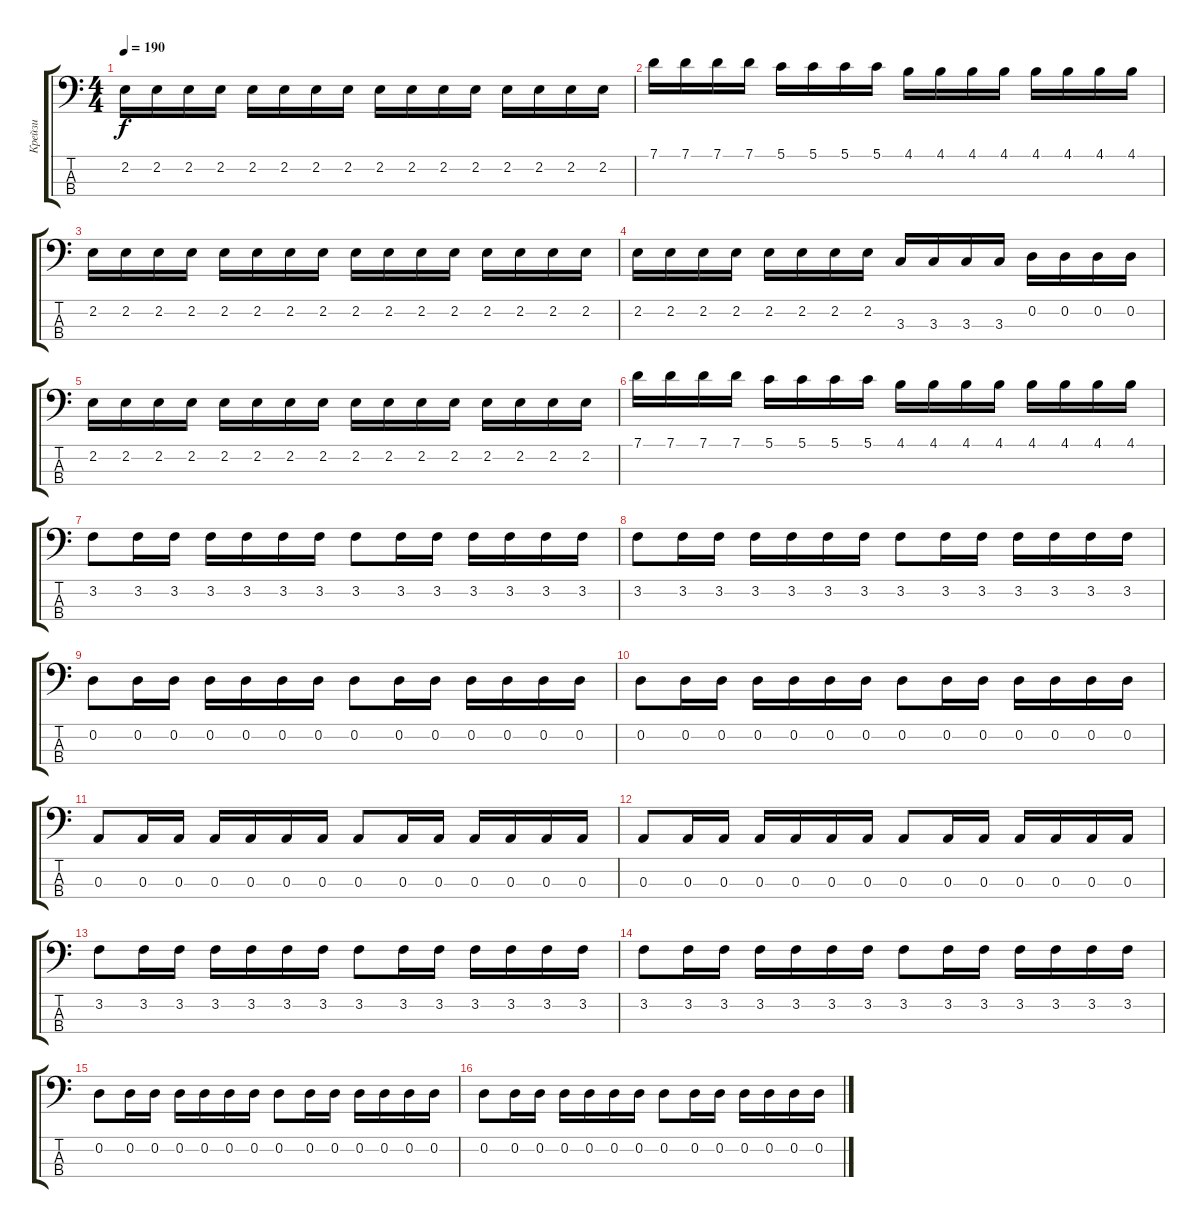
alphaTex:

\track ("Крейзи" "Крейзи") {instrument electricbassfinger}
\staff {score tabs}
\tuning (G2 D2 A1 E1) {hide}
\ts (4 4)
\tempo 190
\clef f4
\ks c
2.2.16{dy f} 2.2.16 2.2.16 2.2.16 2.2.16 2.2.16 2.2.16 2.2.16 2.2.16 2.2.16 2.2.16 2.2.16 2.2.16 2.2.16 2.2.16 2.2.16 |
7.1.16 7.1.16 7.1.16 7.1.16 5.1.16 5.1.16 5.1.16 5.1.16 4.1.16 4.1.16 4.1.16 4.1.16 4.1.16 4.1.16 4.1.16 4.1.16 |
2.2.16 2.2.16 2.2.16 2.2.16 2.2.16 2.2.16 2.2.16 2.2.16 2.2.16 2.2.16 2.2.16 2.2.16 2.2.16 2.2.16 2.2.16 2.2.16 |
2.2.16 2.2.16 2.2.16 2.2.16 2.2.16 2.2.16 2.2.16 2.2.16 3.3.16 3.3.16 3.3.16 3.3.16 0.2.16 0.2.16 0.2.16 0.2.16 |
2.2.16 2.2.16 2.2.16 2.2.16 2.2.16 2.2.16 2.2.16 2.2.16 2.2.16 2.2.16 2.2.16 2.2.16 2.2.16 2.2.16 2.2.16 2.2.16 |
7.1.16 7.1.16 7.1.16 7.1.16 5.1.16 5.1.16 5.1.16 5.1.16 4.1.16 4.1.16 4.1.16 4.1.16 4.1.16 4.1.16 4.1.16 4.1.16 |
3.2.8 3.2.16 3.2.16 3.2.16 3.2.16 3.2.16 3.2.16 3.2.8 3.2.16 3.2.16 3.2.16 3.2.16 3.2.16 3.2.16 |
3.2.8 3.2.16 3.2.16 3.2.16 3.2.16 3.2.16 3.2.16 3.2.8 3.2.16 3.2.16 3.2.16 3.2.16 3.2.16 3.2.16 |
0.2.8 0.2.16 0.2.16 0.2.16 0.2.16 0.2.16 0.2.16 0.2.8 0.2.16 0.2.16 0.2.16 0.2.16 0.2.16 0.2.16 |
0.2.8 0.2.16 0.2.16 0.2.16 0.2.16 0.2.16 0.2.16 0.2.8 0.2.16 0.2.16 0.2.16 0.2.16 0.2.16 0.2.16 |
0.3.8 0.3.16 0.3.16 0.3.16 0.3.16 0.3.16 0.3.16 0.3.8 0.3.16 0.3.16 0.3.16 0.3.16 0.3.16 0.3.16 |
0.3.8 0.3.16 0.3.16 0.3.16 0.3.16 0.3.16 0.3.16 0.3.8 0.3.16 0.3.16 0.3.16 0.3.16 0.3.16 0.3.16 |
3.2.8 3.2.16 3.2.16 3.2.16 3.2.16 3.2.16 3.2.16 3.2.8 3.2.16 3.2.16 3.2.16 3.2.16 3.2.16 3.2.16 |
3.2.8 3.2.16 3.2.16 3.2.16 3.2.16 3.2.16 3.2.16 3.2.8 3.2.16 3.2.16 3.2.16 3.2.16 3.2.16 3.2.16 |
0.2.8 0.2.16 0.2.16 0.2.16 0.2.16 0.2.16 0.2.16 0.2.8 0.2.16 0.2.16 0.2.16 0.2.16 0.2.16 0.2.16 |
0.2.8 0.2.16 0.2.16 0.2.16 0.2.16 0.2.16 0.2.16 0.2.8 0.2.16 0.2.16 0.2.16 0.2.16 0.2.16 0.2.16
